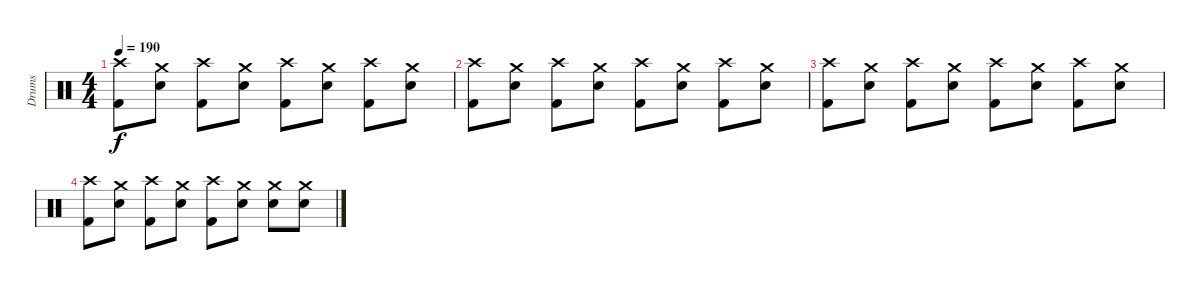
\track ("Drums" "Drums") {instrument percussion}
\staff {score}
\articulation defaults
\ts (4 4)
\tempo 190
\clef neutral
\ks c
("Crash high (hit)" "Kick (hit) 2").8{dy f} ("Crash medium (hit)" "Electric Snare (hit)").8 ("Crash high (hit)" "Kick (hit) 2").8 ("Crash medium (hit)" "Electric Snare (hit)").8 ("Crash high (hit)" "Kick (hit) 2").8 ("Crash medium (hit)" "Electric Snare (hit)").8 ("Crash high (hit)" "Kick (hit) 2").8 ("Crash medium (hit)" "Electric Snare (hit)").8 |
("Crash high (hit)" "Kick (hit) 2").8 ("Crash medium (hit)" "Electric Snare (hit)").8 ("Crash high (hit)" "Kick (hit) 2").8 ("Crash medium (hit)" "Electric Snare (hit)").8 ("Crash high (hit)" "Kick (hit) 2").8 ("Crash medium (hit)" "Electric Snare (hit)").8 ("Crash high (hit)" "Kick (hit) 2").8 ("Crash medium (hit)" "Electric Snare (hit)").8 |
("Crash high (hit)" "Kick (hit) 2").8 ("Crash medium (hit)" "Electric Snare (hit)").8 ("Crash high (hit)" "Kick (hit) 2").8 ("Crash medium (hit)" "Electric Snare (hit)").8 ("Crash high (hit)" "Kick (hit) 2").8 ("Crash medium (hit)" "Electric Snare (hit)").8 ("Crash high (hit)" "Kick (hit) 2").8 ("Crash medium (hit)" "Electric Snare (hit)").8 |
("Crash high (hit)" "Kick (hit) 2").8 ("Crash medium (hit)" "Electric Snare (hit)").8 ("Crash high (hit)" "Kick (hit) 2").8 ("Crash medium (hit)" "Electric Snare (hit)").8 ("Crash high (hit)" "Kick (hit) 2").8 ("Crash medium (hit)" "Electric Snare (hit)").8 ("Crash medium (hit)" "Electric Snare (hit)").8 ("Crash medium (hit)" "Electric Snare (hit)").8
